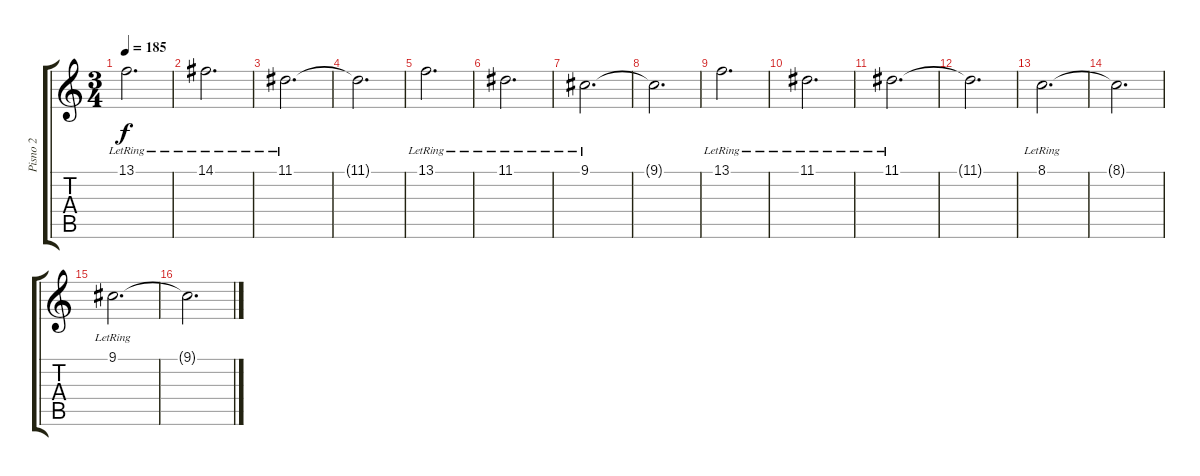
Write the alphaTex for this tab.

\track ("Pisno 2" "Pisno 2") {instrument acousticgrandpiano}
\staff {score tabs}
\tuning (E4 B3 G3 D3 A2 E2) {hide}
\ts (3 4)
\tempo 185
\clef g2
\ks c
13.1{lr}.2{d dy f} |
14.1{lr}.2{d} |
11.1{lr}.2{d} |
11.1{t}.2{d} |
13.1{lr}.2{d} |
11.1{lr}.2{d} |
9.1{lr}.2{d} |
9.1{t}.2{d} |
13.1{lr}.2{d} |
11.1{lr}.2{d} |
11.1{lr}.2{d} |
11.1{t}.2{d} |
8.1{lr}.2{d} |
8.1{t}.2{d} |
9.1{lr}.2{d} |
9.1{t}.2{d}
